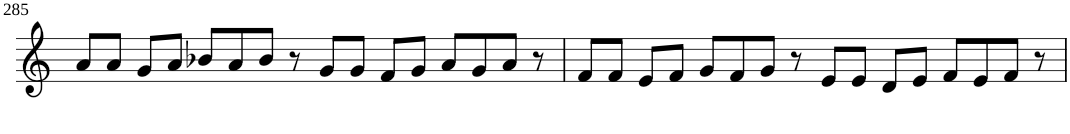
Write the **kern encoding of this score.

**kern
*part1
*staff1
*I"Violin
!!LO:PB:g=z
*clefG2
*k[]
*M8/4
=285
8a/L
8a/J
8g/L
8a/J
8b-X/L
8a/
8b-/J
8r
8g/L
8g/J
8f/L
8g/J
8a/L
8g/
8a/J
8r
=286
8f/L
8f/J
8e/L
8f/J
8g/L
8f/
8g/J
8r
8e/L
8e/J
8d/L
8e/J
8f/L
8e/
8f/J
8r
=
*-
